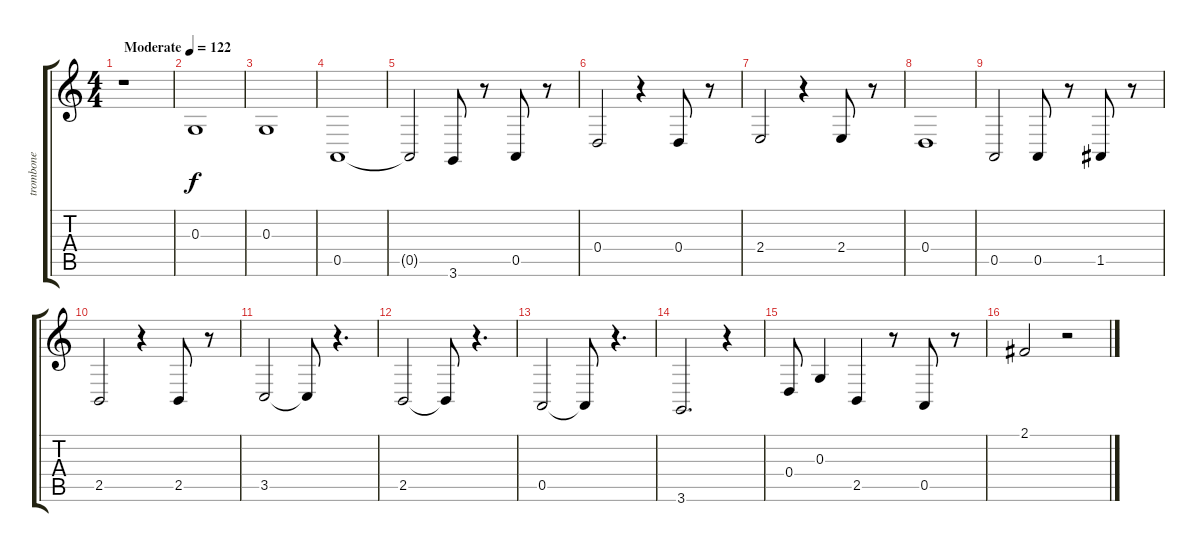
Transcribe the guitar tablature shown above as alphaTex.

\track ("trombone" "trombone") {instrument trombone}
\staff {score tabs}
\tuning (E4 B3 G3 D3 A2 E2) {hide}
\ts (4 4)
\tempo (122 "Moderate")
\clef g2
\ks c
r.1{dy f instrument trombone} |
0.3.1 |
0.3.1 |
0.5.1 |
0.5{t}.2 3.6.8 r.8 0.5.8 r.8 |
0.4.2 r.4 0.4.8 r.8 |
2.4.2 r.4 2.4.8 r.8 |
0.4.1 |
0.5.2 0.5.8 r.8 1.5.8 r.8 |
2.5.2 r.4 2.5.8 r.8 |
3.5.2 3.5{t}.8 r.4{d} |
2.5.2 2.5{t}.8 r.4{d} |
0.5.2 0.5{t}.8 r.4{d} |
3.6.2{d} r.4 |
0.4.8 0.3.4 2.5.4 r.8 0.5.8 r.8 |
2.1.2 r.2
